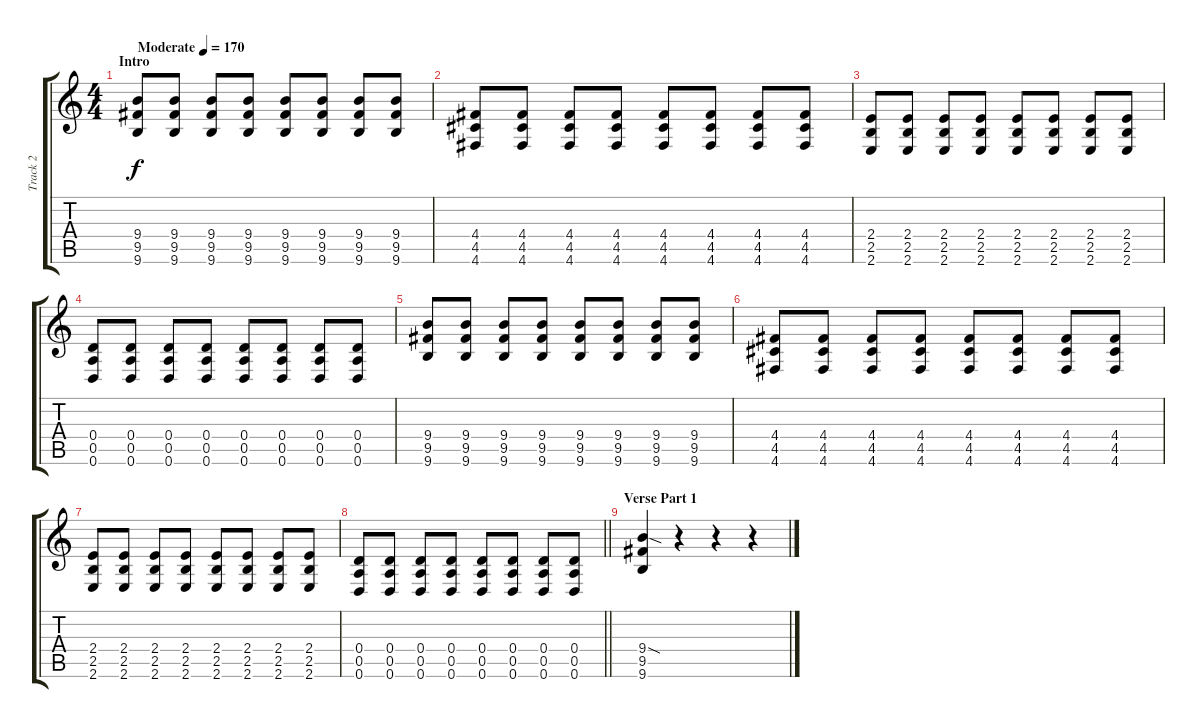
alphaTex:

\track ("Track 2" "Track 2") {instrument distortionguitar}
\staff {score tabs}
\tuning (E4 B3 G3 D3 A2 D2) {hide}
\ts (4 4)
\section ("" "Intro")
\tempo (170 "Moderate")
\clef g2
\ks c
(9.4 9.5 9.6).8{dy f instrument distortionguitar} (9.4 9.5 9.6).8 (9.4 9.5 9.6).8 (9.4 9.5 9.6).8 (9.4 9.5 9.6).8 (9.4 9.5 9.6).8 (9.4 9.5 9.6).8 (9.4 9.5 9.6).8 |
(4.4 4.5 4.6).8 (4.4 4.5 4.6).8 (4.4 4.5 4.6).8 (4.4 4.5 4.6).8 (4.4 4.5 4.6).8 (4.4 4.5 4.6).8 (4.4 4.5 4.6).8 (4.4 4.5 4.6).8 |
(2.4 2.5 2.6).8 (2.4 2.5 2.6).8 (2.4 2.5 2.6).8 (2.4 2.5 2.6).8 (2.4 2.5 2.6).8 (2.4 2.5 2.6).8 (2.4 2.5 2.6).8 (2.4 2.5 2.6).8 |
(0.4 0.5 0.6).8 (0.4 0.5 0.6).8 (0.4 0.5 0.6).8 (0.4 0.5 0.6).8 (0.4 0.5 0.6).8 (0.4 0.5 0.6).8 (0.4 0.5 0.6).8 (0.4 0.5 0.6).8 |
(9.4 9.5 9.6).8 (9.4 9.5 9.6).8 (9.4 9.5 9.6).8 (9.4 9.5 9.6).8 (9.4 9.5 9.6).8 (9.4 9.5 9.6).8 (9.4 9.5 9.6).8 (9.4 9.5 9.6).8 |
(4.4 4.5 4.6).8 (4.4 4.5 4.6).8 (4.4 4.5 4.6).8 (4.4 4.5 4.6).8 (4.4 4.5 4.6).8 (4.4 4.5 4.6).8 (4.4 4.5 4.6).8 (4.4 4.5 4.6).8 |
(2.4 2.5 2.6).8 (2.4 2.5 2.6).8 (2.4 2.5 2.6).8 (2.4 2.5 2.6).8 (2.4 2.5 2.6).8 (2.4 2.5 2.6).8 (2.4 2.5 2.6).8 (2.4 2.5 2.6).8 |
\barLineRight lightlight
(0.4 0.5 0.6).8 (0.4 0.5 0.6).8 (0.4 0.5 0.6).8 (0.4 0.5 0.6).8 (0.4 0.5 0.6).8 (0.4 0.5 0.6).8 (0.4 0.5 0.6).8 (0.4 0.5 0.6).8 |
\section ("" "Verse Part 1")
(9.4{sod} 9.5 9.6).4 r.4 r.4 r.4
